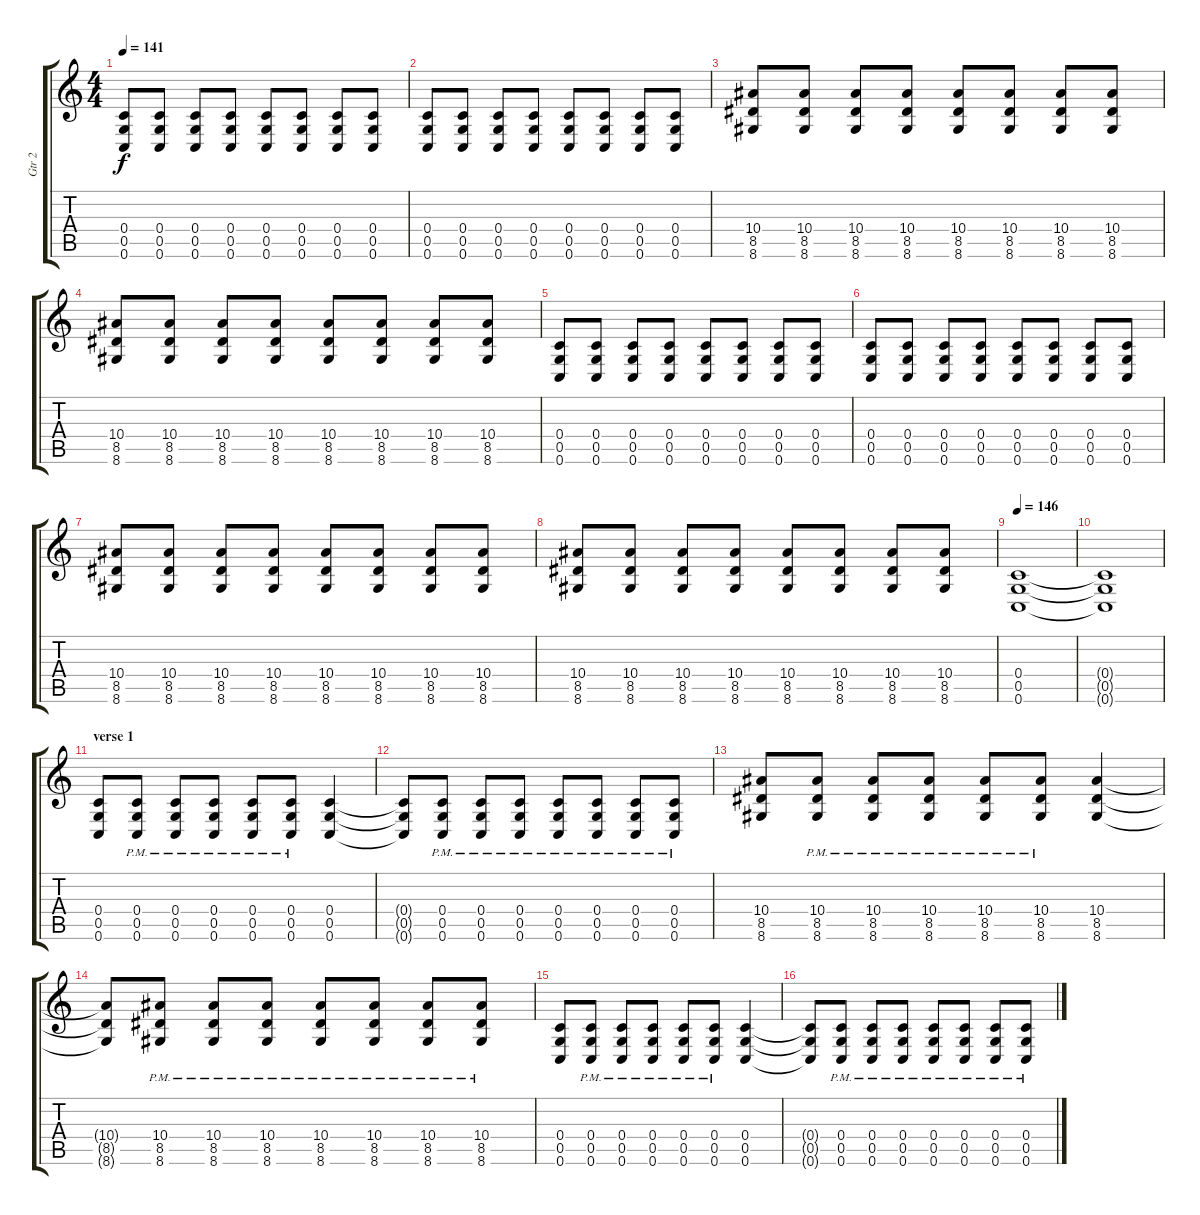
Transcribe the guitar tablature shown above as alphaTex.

\track ("Gtr 2" "Gtr 2") {instrument distortionguitar}
\staff {score tabs}
\tuning (D4 A3 F3 C3 G2 C2) {hide}
\ts (4 4)
\tempo 141
\clef g2
\ks c
(0.4 0.5 0.6).8{dy f} (0.4 0.5 0.6).8 (0.4 0.5 0.6).8 (0.4 0.5 0.6).8 (0.4 0.5 0.6).8 (0.4 0.5 0.6).8 (0.4 0.5 0.6).8 (0.4 0.5 0.6).8 |
(0.4 0.5 0.6).8 (0.4 0.5 0.6).8 (0.4 0.5 0.6).8 (0.4 0.5 0.6).8 (0.4 0.5 0.6).8 (0.4 0.5 0.6).8 (0.4 0.5 0.6).8 (0.4 0.5 0.6).8 |
(10.4 8.5 8.6).8 (10.4 8.5 8.6).8 (10.4 8.5 8.6).8 (10.4 8.5 8.6).8 (10.4 8.5 8.6).8 (10.4 8.5 8.6).8 (10.4 8.5 8.6).8 (10.4 8.5 8.6).8 |
(10.4 8.5 8.6).8 (10.4 8.5 8.6).8 (10.4 8.5 8.6).8 (10.4 8.5 8.6).8 (10.4 8.5 8.6).8 (10.4 8.5 8.6).8 (10.4 8.5 8.6).8 (10.4 8.5 8.6).8 |
(0.4 0.5 0.6).8 (0.4 0.5 0.6).8 (0.4 0.5 0.6).8 (0.4 0.5 0.6).8 (0.4 0.5 0.6).8 (0.4 0.5 0.6).8 (0.4 0.5 0.6).8 (0.4 0.5 0.6).8 |
(0.4 0.5 0.6).8 (0.4 0.5 0.6).8 (0.4 0.5 0.6).8 (0.4 0.5 0.6).8 (0.4 0.5 0.6).8 (0.4 0.5 0.6).8 (0.4 0.5 0.6).8 (0.4 0.5 0.6).8 |
(10.4 8.5 8.6).8 (10.4 8.5 8.6).8 (10.4 8.5 8.6).8 (10.4 8.5 8.6).8 (10.4 8.5 8.6).8 (10.4 8.5 8.6).8 (10.4 8.5 8.6).8 (10.4 8.5 8.6).8 |
(10.4 8.5 8.6).8 (10.4 8.5 8.6).8 (10.4 8.5 8.6).8 (10.4 8.5 8.6).8 (10.4 8.5 8.6).8 (10.4 8.5 8.6).8 (10.4 8.5 8.6).8 (10.4 8.5 8.6).8 |
\tempo 146
(0.4 0.5 0.6).1 |
(0.4{t} 0.5{t} 0.6{t}).1 |
\section ("" "verse 1")
(0.4 0.5 0.6).8 (0.4{pm} 0.5{pm} 0.6{pm}).8 (0.4{pm} 0.5{pm} 0.6{pm}).8 (0.4{pm} 0.5{pm} 0.6{pm}).8 (0.4{pm} 0.5{pm} 0.6{pm}).8 (0.4{pm} 0.5{pm} 0.6{pm}).8 (0.4 0.5 0.6).4 |
(0.4{t} 0.5{t} 0.6{t}).8 (0.4{pm} 0.5{pm} 0.6{pm}).8 (0.4{pm} 0.5{pm} 0.6{pm}).8 (0.4{pm} 0.5{pm} 0.6{pm}).8 (0.4{pm} 0.5{pm} 0.6{pm}).8 (0.4{pm} 0.5{pm} 0.6{pm}).8 (0.4{pm} 0.5{pm} 0.6{pm}).8 (0.4{pm} 0.5{pm} 0.6{pm}).8 |
(10.4 8.5 8.6).8 (10.4{pm} 8.5{pm} 8.6{pm}).8 (10.4{pm} 8.5{pm} 8.6{pm}).8 (10.4{pm} 8.5{pm} 8.6{pm}).8 (10.4{pm} 8.5{pm} 8.6{pm}).8 (10.4{pm} 8.5{pm} 8.6{pm}).8 (10.4 8.5 8.6).4 |
(10.4{t} 8.5{t} 8.6{t}).8 (10.4{pm} 8.5{pm} 8.6{pm}).8 (10.4{pm} 8.5{pm} 8.6{pm}).8 (10.4{pm} 8.5{pm} 8.6{pm}).8 (10.4{pm} 8.5{pm} 8.6{pm}).8 (10.4{pm} 8.5{pm} 8.6{pm}).8 (10.4{pm} 8.5{pm} 8.6{pm}).8 (10.4{pm} 8.5{pm} 8.6{pm}).8 |
(0.4 0.5 0.6).8 (0.4{pm} 0.5{pm} 0.6{pm}).8 (0.4{pm} 0.5{pm} 0.6{pm}).8 (0.4{pm} 0.5{pm} 0.6{pm}).8 (0.4{pm} 0.5{pm} 0.6{pm}).8 (0.4{pm} 0.5{pm} 0.6{pm}).8 (0.4 0.5 0.6).4 |
(0.4{t} 0.5{t} 0.6{t}).8 (0.4{pm} 0.5{pm} 0.6{pm}).8 (0.4{pm} 0.5{pm} 0.6{pm}).8 (0.4{pm} 0.5{pm} 0.6{pm}).8 (0.4{pm} 0.5{pm} 0.6{pm}).8 (0.4{pm} 0.5{pm} 0.6{pm}).8 (0.4{pm} 0.5{pm} 0.6{pm}).8 (0.4{pm} 0.5{pm} 0.6{pm}).8
